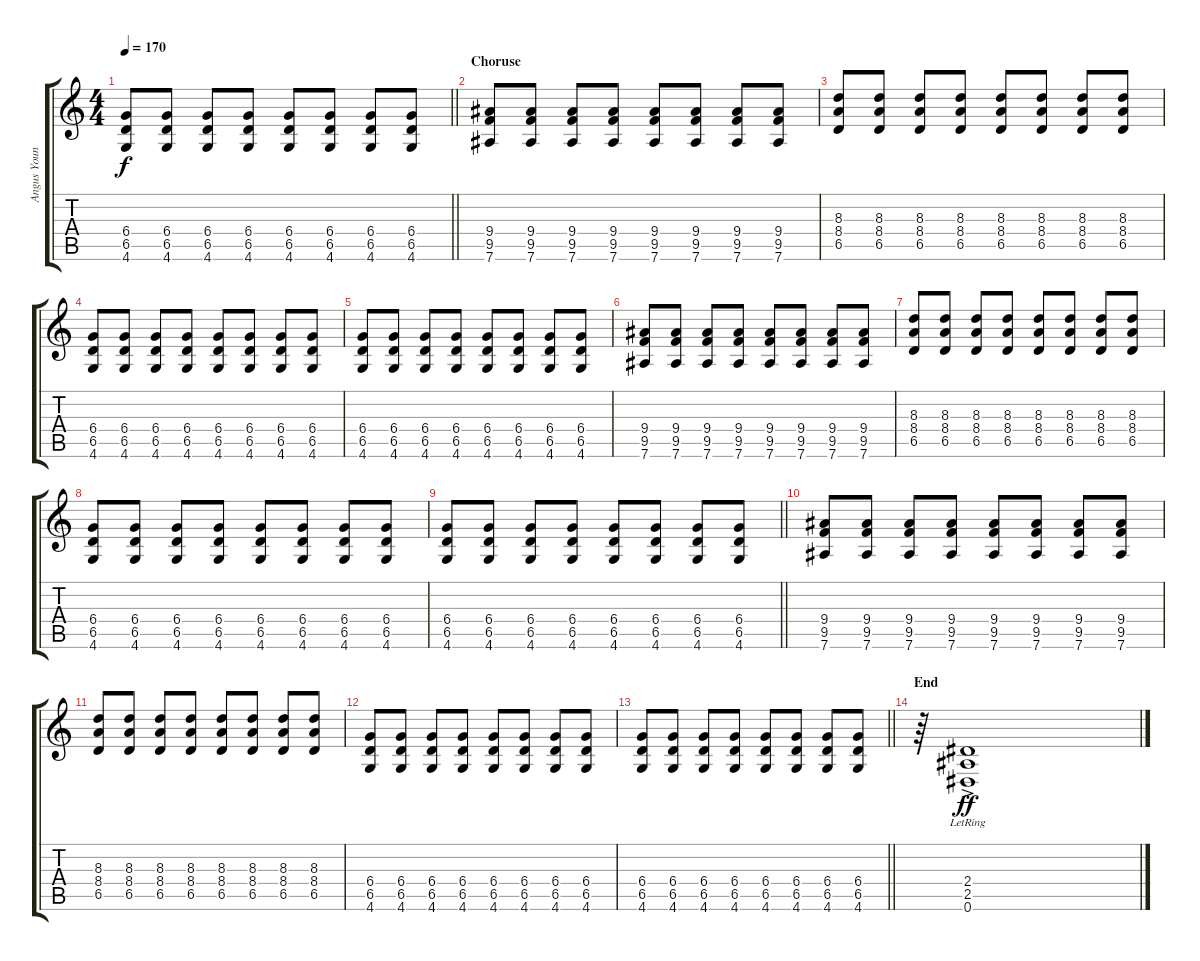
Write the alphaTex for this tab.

\track ("Angus Young (Bernd)" "Angus Youn") {instrument overdrivenguitar}
\staff {score tabs}
\tuning (Eb4 Bb3 Gb3 Db3 Ab2 Eb2) {hide}
\ts (4 4)
\tempo 170
\clef g2
\barLineRight lightlight
\ks c
(6.4 6.5 4.6).8{dy f} (6.4 6.5 4.6).8 (6.4 6.5 4.6).8 (6.4 6.5 4.6).8 (6.4 6.5 4.6).8 (6.4 6.5 4.6).8 (6.4 6.5 4.6).8 (6.4 6.5 4.6).8 |
\section ("" "Choruse")
(9.4 9.5 7.6).8 (9.4 9.5 7.6).8 (9.4 9.5 7.6).8 (9.4 9.5 7.6).8 (9.4 9.5 7.6).8 (9.4 9.5 7.6).8 (9.4 9.5 7.6).8 (9.4 9.5 7.6).8 |
(8.3 8.4 6.5).8 (8.3 8.4 6.5).8 (8.3 8.4 6.5).8 (8.3 8.4 6.5).8 (8.3 8.4 6.5).8 (8.3 8.4 6.5).8 (8.3 8.4 6.5).8 (8.3 8.4 6.5).8 |
(6.4 6.5 4.6).8 (6.4 6.5 4.6).8 (6.4 6.5 4.6).8 (6.4 6.5 4.6).8 (6.4 6.5 4.6).8 (6.4 6.5 4.6).8 (6.4 6.5 4.6).8 (6.4 6.5 4.6).8 |
(6.4 6.5 4.6).8 (6.4 6.5 4.6).8 (6.4 6.5 4.6).8 (6.4 6.5 4.6).8 (6.4 6.5 4.6).8 (6.4 6.5 4.6).8 (6.4 6.5 4.6).8 (6.4 6.5 4.6).8 |
(9.4 9.5 7.6).8 (9.4 9.5 7.6).8 (9.4 9.5 7.6).8 (9.4 9.5 7.6).8 (9.4 9.5 7.6).8 (9.4 9.5 7.6).8 (9.4 9.5 7.6).8 (9.4 9.5 7.6).8 |
(8.3 8.4 6.5).8 (8.3 8.4 6.5).8 (8.3 8.4 6.5).8 (8.3 8.4 6.5).8 (8.3 8.4 6.5).8 (8.3 8.4 6.5).8 (8.3 8.4 6.5).8 (8.3 8.4 6.5).8 |
(6.4 6.5 4.6).8 (6.4 6.5 4.6).8 (6.4 6.5 4.6).8 (6.4 6.5 4.6).8 (6.4 6.5 4.6).8 (6.4 6.5 4.6).8 (6.4 6.5 4.6).8 (6.4 6.5 4.6).8 |
\barLineRight lightlight
(6.4 6.5 4.6).8 (6.4 6.5 4.6).8 (6.4 6.5 4.6).8 (6.4 6.5 4.6).8 (6.4 6.5 4.6).8 (6.4 6.5 4.6).8 (6.4 6.5 4.6).8 (6.4 6.5 4.6).8 |
(9.4 9.5 7.6).8 (9.4 9.5 7.6).8 (9.4 9.5 7.6).8 (9.4 9.5 7.6).8 (9.4 9.5 7.6).8 (9.4 9.5 7.6).8 (9.4 9.5 7.6).8 (9.4 9.5 7.6).8 |
(8.3 8.4 6.5).8 (8.3 8.4 6.5).8 (8.3 8.4 6.5).8 (8.3 8.4 6.5).8 (8.3 8.4 6.5).8 (8.3 8.4 6.5).8 (8.3 8.4 6.5).8 (8.3 8.4 6.5).8 |
(6.4 6.5 4.6).8 (6.4 6.5 4.6).8 (6.4 6.5 4.6).8 (6.4 6.5 4.6).8 (6.4 6.5 4.6).8 (6.4 6.5 4.6).8 (6.4 6.5 4.6).8 (6.4 6.5 4.6).8 |
\barLineRight lightlight
(6.4 6.5 4.6).8 (6.4 6.5 4.6).8 (6.4 6.5 4.6).8 (6.4 6.5 4.6).8 (6.4 6.5 4.6).8 (6.4 6.5 4.6).8 (6.4 6.5 4.6).8 (6.4 6.5 4.6).8 |
\section ("" "End")
r.64 (2.4{ac lr} 2.5{ac lr} 0.6{ac lr}).1{dy ff}
